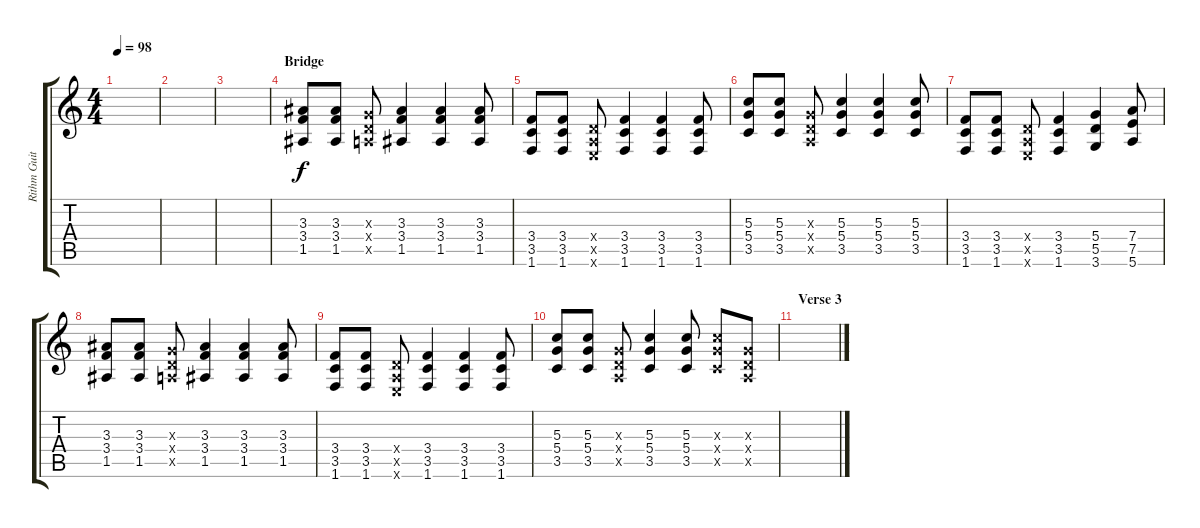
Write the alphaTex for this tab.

\track ("Rithm Guitar (Dist.)" "Rithm Guit") {instrument distortionguitar}
\staff {score tabs}
\tuning (E4 B3 G3 D3 A2 E2) {hide}
\ts (4 4)
\tempo 98
\clef g2
\ks c
|
|
|
\section ("" "Bridge")
(3.3 3.4 1.5).8 (3.3 3.4 1.5).8 (0.3{x} 0.4{x} 0.5{x}).8 (3.3 3.4 1.5).4 (3.3 3.4 1.5).4 (3.3 3.4 1.5).8 |
(3.4 3.5 1.6).8 (3.4 3.5 1.6).8 (0.4{x} 0.5{x} 0.6{x}).8 (3.4 3.5 1.6).4 (3.4 3.5 1.6).4 (3.4 3.5 1.6).8 |
(5.3 5.4 3.5).8 (5.3 5.4 3.5).8 (0.3{x} 0.4{x} 0.5{x}).8 (5.3 5.4 3.5).4 (5.3 5.4 3.5).4 (5.3 5.4 3.5).8 |
(3.4 3.5 1.6).8 (3.4 3.5 1.6).8 (0.4{x} 0.5{x} 0.6{x}).8 (3.4 3.5 1.6).4 (5.4 5.5 3.6).4 (7.4 7.5 5.6).8 |
(3.3 3.4 1.5).8 (3.3 3.4 1.5).8 (0.3{x} 0.4{x} 0.5{x}).8 (3.3 3.4 1.5).4 (3.3 3.4 1.5).4 (3.3 3.4 1.5).8 |
(3.4 3.5 1.6).8 (3.4 3.5 1.6).8 (0.4{x} 0.5{x} 0.6{x}).8 (3.4 3.5 1.6).4 (3.4 3.5 1.6).4 (3.4 3.5 1.6).8 |
(5.3 5.4 3.5).8 (5.3 5.4 3.5).8 (0.3{x} 0.4{x} 0.5{x}).8 (5.3 5.4 3.5).4 (5.3 5.4 3.5).8 (5.3{x} 5.4{x} 3.5{x}).8 (0.3{x} 0.4{x} 0.5{x}).8 |
\section ("" "Verse 3")
